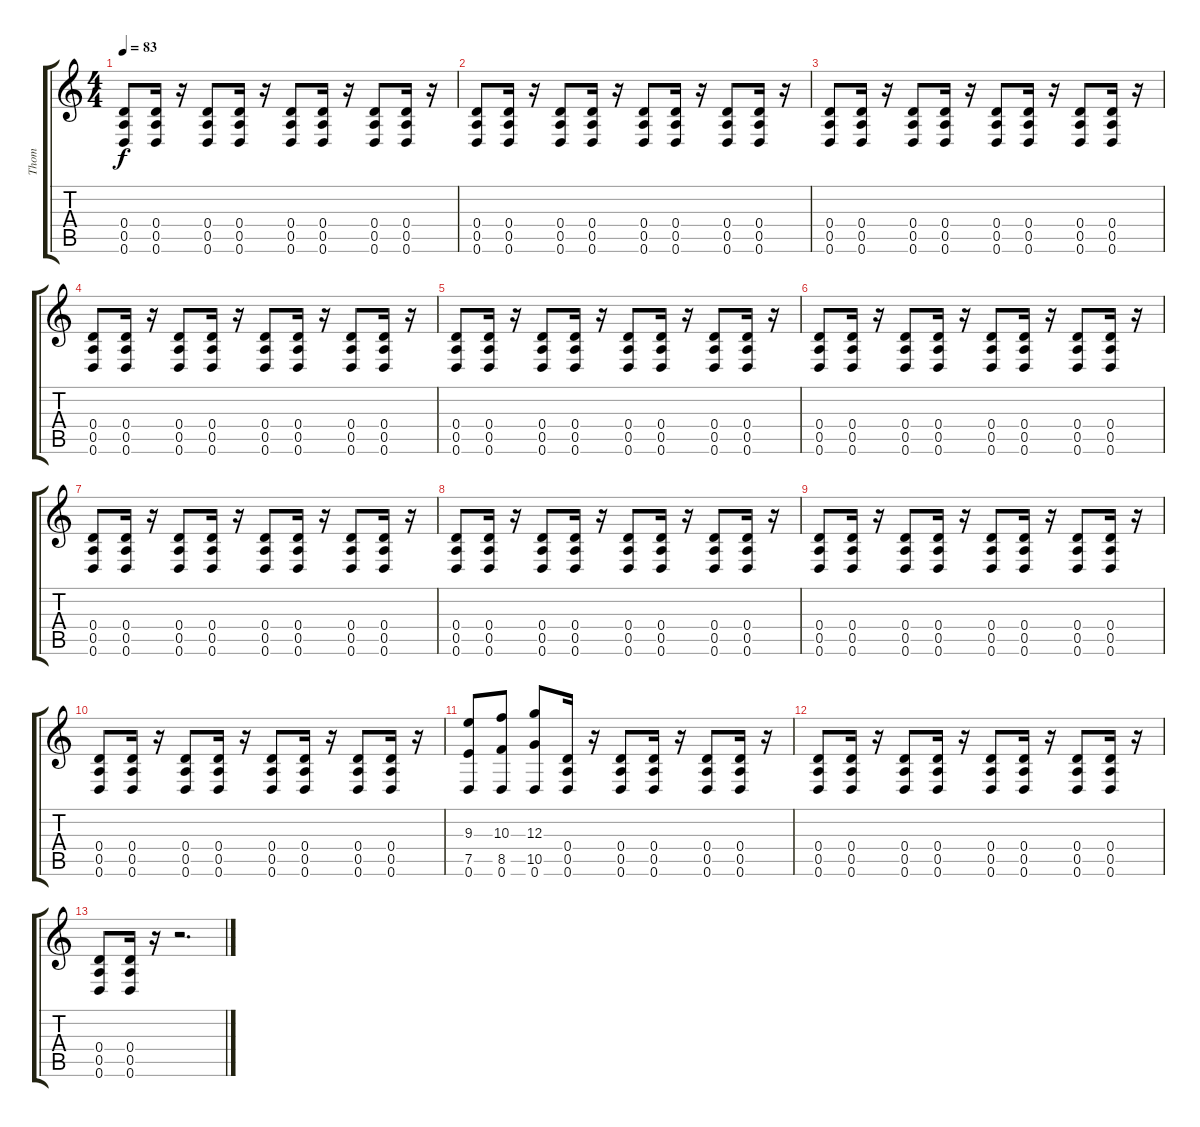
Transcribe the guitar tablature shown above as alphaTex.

\track ("Thom" "Thom") {instrument electricguitarjazz}
\staff {score tabs}
\tuning (E4 B3 G3 D3 A2 D2) {hide}
\ts (4 4)
\tempo 83
\clef g2
\ks c
(0.4 0.5 0.6).8{dy f} (0.4 0.5 0.6).16 r.16 (0.4 0.5 0.6).8 (0.4 0.5 0.6).16 r.16 (0.4 0.5 0.6).8 (0.4 0.5 0.6).16 r.16 (0.4 0.5 0.6).8 (0.4 0.5 0.6).16 r.16 |
(0.4 0.5 0.6).8 (0.4 0.5 0.6).16 r.16 (0.4 0.5 0.6).8 (0.4 0.5 0.6).16 r.16 (0.4 0.5 0.6).8 (0.4 0.5 0.6).16 r.16 (0.4 0.5 0.6).8 (0.4 0.5 0.6).16 r.16 |
(0.4 0.5 0.6).8 (0.4 0.5 0.6).16 r.16 (0.4 0.5 0.6).8 (0.4 0.5 0.6).16 r.16 (0.4 0.5 0.6).8 (0.4 0.5 0.6).16 r.16 (0.4 0.5 0.6).8 (0.4 0.5 0.6).16 r.16 |
(0.4 0.5 0.6).8 (0.4 0.5 0.6).16 r.16 (0.4 0.5 0.6).8 (0.4 0.5 0.6).16 r.16 (0.4 0.5 0.6).8 (0.4 0.5 0.6).16 r.16 (0.4 0.5 0.6).8 (0.4 0.5 0.6).16 r.16 |
(0.4 0.5 0.6).8 (0.4 0.5 0.6).16 r.16 (0.4 0.5 0.6).8 (0.4 0.5 0.6).16 r.16 (0.4 0.5 0.6).8 (0.4 0.5 0.6).16 r.16 (0.4 0.5 0.6).8 (0.4 0.5 0.6).16 r.16 |
(0.4 0.5 0.6).8 (0.4 0.5 0.6).16 r.16 (0.4 0.5 0.6).8 (0.4 0.5 0.6).16 r.16 (0.4 0.5 0.6).8 (0.4 0.5 0.6).16 r.16 (0.4 0.5 0.6).8 (0.4 0.5 0.6).16 r.16 |
(0.4 0.5 0.6).8 (0.4 0.5 0.6).16 r.16 (0.4 0.5 0.6).8 (0.4 0.5 0.6).16 r.16 (0.4 0.5 0.6).8 (0.4 0.5 0.6).16 r.16 (0.4 0.5 0.6).8 (0.4 0.5 0.6).16 r.16 |
(0.4 0.5 0.6).8 (0.4 0.5 0.6).16 r.16 (0.4 0.5 0.6).8 (0.4 0.5 0.6).16 r.16 (0.4 0.5 0.6).8 (0.4 0.5 0.6).16 r.16 (0.4 0.5 0.6).8 (0.4 0.5 0.6).16 r.16 |
(0.4 0.5 0.6).8 (0.4 0.5 0.6).16 r.16 (0.4 0.5 0.6).8 (0.4 0.5 0.6).16 r.16 (0.4 0.5 0.6).8 (0.4 0.5 0.6).16 r.16 (0.4 0.5 0.6).8 (0.4 0.5 0.6).16 r.16 |
(0.4 0.5 0.6).8 (0.4 0.5 0.6).16 r.16 (0.4 0.5 0.6).8 (0.4 0.5 0.6).16 r.16 (0.4 0.5 0.6).8 (0.4 0.5 0.6).16 r.16 (0.4 0.5 0.6).8 (0.4 0.5 0.6).16 r.16 |
(9.3 7.5 0.6).8 (10.3 8.5 0.6).8 (12.3 10.5 0.6).8 (0.4 0.5 0.6).16 r.16 (0.4 0.5 0.6).8 (0.4 0.5 0.6).16 r.16 (0.4 0.5 0.6).8 (0.4 0.5 0.6).16 r.16 |
(0.4 0.5 0.6).8 (0.4 0.5 0.6).16 r.16 (0.4 0.5 0.6).8 (0.4 0.5 0.6).16 r.16 (0.4 0.5 0.6).8 (0.4 0.5 0.6).16 r.16 (0.4 0.5 0.6).8 (0.4 0.5 0.6).16 r.16 |
(0.4 0.5 0.6).8 (0.4 0.5 0.6).16 r.16 r.2{d}
